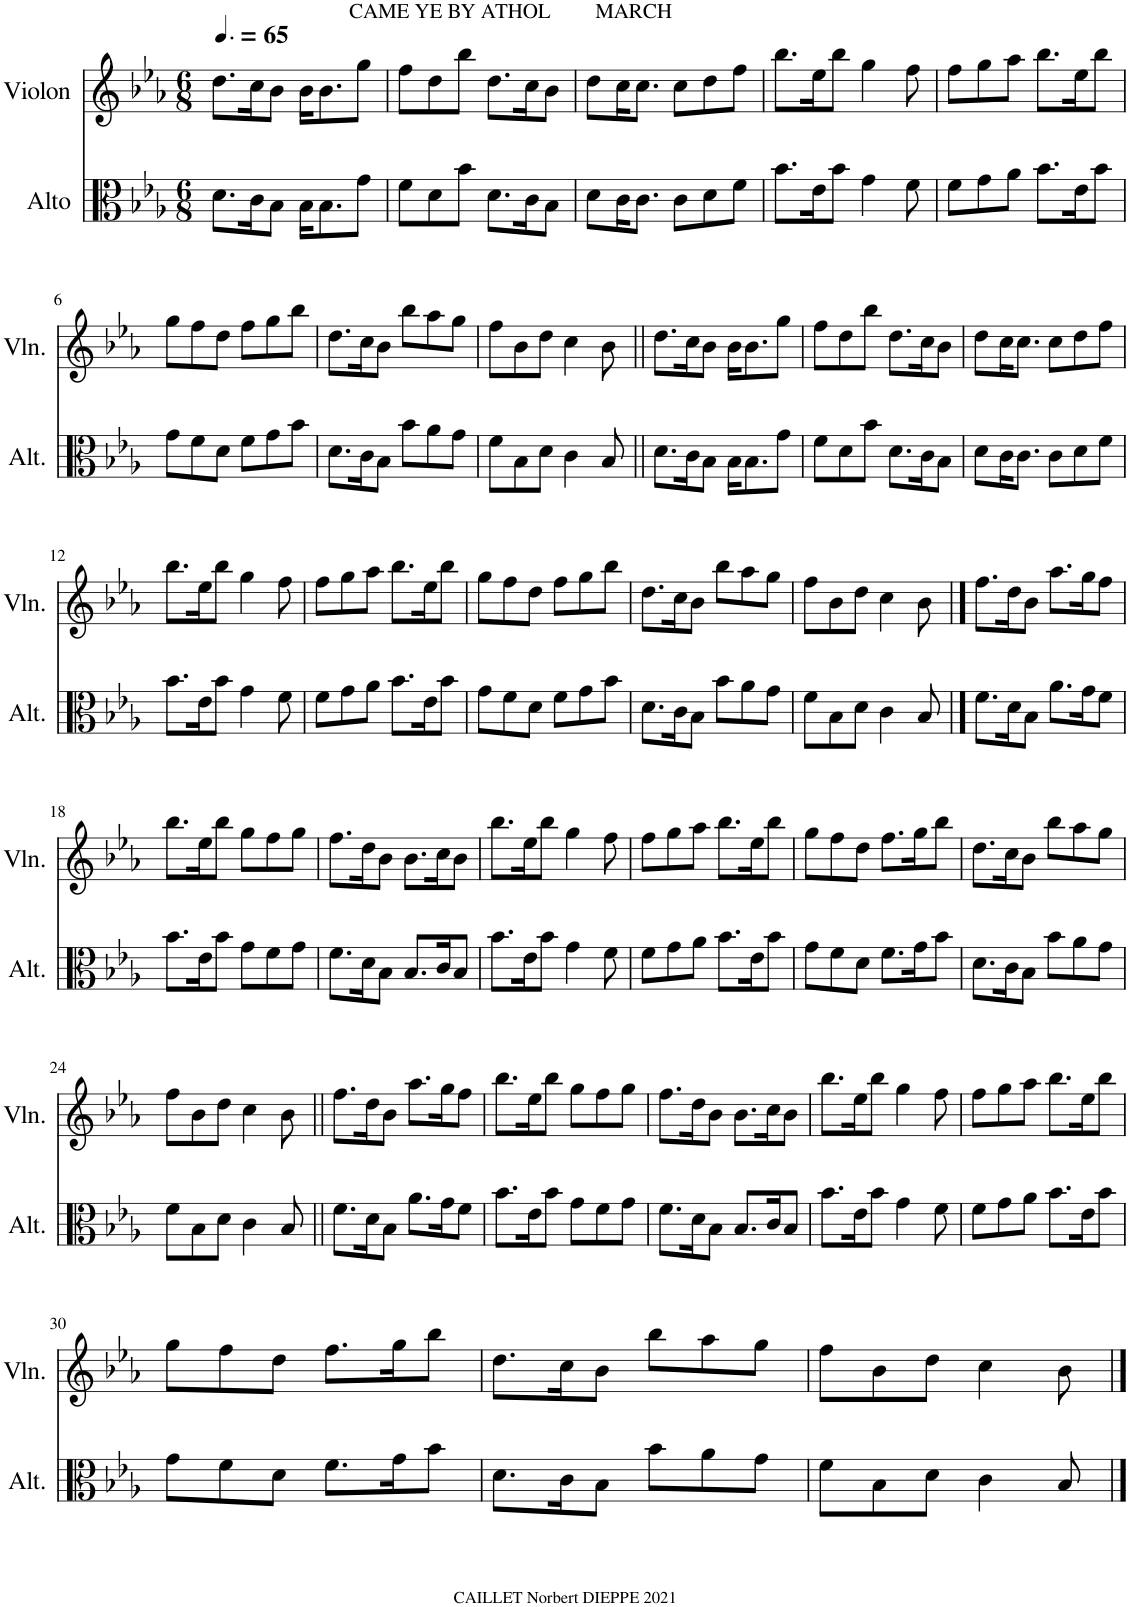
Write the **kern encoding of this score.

**kern	**kern
*part2	*part1
*staff2	*staff1
*I"Alto	*I"Violon
*I'Alt.	*I'Vln.
*clefC3	*clefG2
*k[b-e-a-]	*k[b-e-a-]
*M6/8	*M6/8
*MM98	*MM98
=1	=1
8.d\L	8.dd\L
16c\K	16cc\K
8B-\J	8b-\J
!	!LO:TX:a:t=CAME YE BY ATHOL
16B-\KL	16b-\KL
8.B-\	8.b-\
8g\J	8gg\J
=2	=2
8f\L	8ff\L
8d\	8dd\
8b-\J	8bb-\J
8.d\L	8.dd\L
16c\K	16cc\K
8B-\J	8b-\J
=3	=3
!	!LO:TX:a:t=MARCH
8d\L	8dd\L
16c\K	16cc\K
8.c\J	8.cc\J
8c\L	8cc\L
8d\	8dd\
8f\J	8ff\J
=4	=4
8.b-\L	8.bb-\L
16e-\K	16ee-\K
8b-\J	8bb-\J
4g\	4gg\
8f\	8ff\
=5	=5
8f\L	8ff\L
8g\	8gg\
8a-\J	8aa-\J
8.b-\L	8.bb-\L
16e-\K	16ee-\K
8b-\J	8bb-\J
!!LO:LB:g=z
=6	=6
8g\L	8gg\L
8f\	8ff\
8d\J	8dd\J
8f\L	8ff\L
8g\	8gg\
8b-\J	8bb-\J
=7	=7
8.d\L	8.dd\L
16c\K	16cc\K
8B-\J	8b-\J
8b-\L	8bb-\L
8a-\	8aa-\
8g\J	8gg\J
=8	=8
8f\L	8ff\L
8B-\	8b-\
8d\J	8dd\J
4c\	4cc\
8B-/	8b-\
=9||	=9||
8.d\L	8.dd\L
16c\K	16cc\K
8B-\J	8b-\J
16B-\KL	16b-\KL
8.B-\	8.b-\
8g\J	8gg\J
=10	=10
8f\L	8ff\L
8d\	8dd\
8b-\J	8bb-\J
8.d\L	8.dd\L
16c\K	16cc\K
8B-\J	8b-\J
=11	=11
8d\L	8dd\L
16c\K	16cc\K
8.c\J	8.cc\J
8c\L	8cc\L
8d\	8dd\
8f\J	8ff\J
!!LO:LB:g=z
=12	=12
8.b-\L	8.bb-\L
16e-\K	16ee-\K
8b-\J	8bb-\J
4g\	4gg\
8f\	8ff\
=13	=13
8f\L	8ff\L
8g\	8gg\
8a-\J	8aa-\J
8.b-\L	8.bb-\L
16e-\K	16ee-\K
8b-\J	8bb-\J
=14	=14
8g\L	8gg\L
8f\	8ff\
8d\J	8dd\J
8f\L	8ff\L
8g\	8gg\
8b-\J	8bb-\J
=15	=15
8.d\L	8.dd\L
16c\K	16cc\K
8B-\J	8b-\J
8b-\L	8bb-\L
8a-\	8aa-\
8g\J	8gg\J
=16	=16
8f\L	8ff\L
8B-\	8b-\
8d\J	8dd\J
4c\	4cc\
8B-/	8b-\
==17	==17
8.f\L	8.ff\L
16d\K	16dd\K
8B-\J	8b-\J
8.a-\L	8.aa-\L
16g\K	16gg\K
8f\J	8ff\J
!!LO:LB:g=z
=18	=18
8.b-\L	8.bb-\L
16e-\K	16ee-\K
8b-\J	8bb-\J
8g\L	8gg\L
8f\	8ff\
8g\J	8gg\J
=19	=19
8.f\L	8.ff\L
16d\K	16dd\K
8B-\J	8b-\J
8.B-/L	8.b-\L
16c/K	16cc\K
8B-/J	8b-\J
=20	=20
8.b-\L	8.bb-\L
16e-\K	16ee-\K
8b-\J	8bb-\J
4g\	4gg\
8f\	8ff\
=21	=21
8f\L	8ff\L
8g\	8gg\
8a-\J	8aa-\J
8.b-\L	8.bb-\L
16e-\K	16ee-\K
8b-\J	8bb-\J
=22	=22
8g\L	8gg\L
8f\	8ff\
8d\J	8dd\J
8.f\L	8.ff\L
16g\K	16gg\K
8b-\J	8bb-\J
=23	=23
8.d\L	8.dd\L
16c\K	16cc\K
8B-\J	8b-\J
8b-\L	8bb-\L
8a-\	8aa-\
8g\J	8gg\J
!!LO:LB:g=z
=24	=24
8f\L	8ff\L
8B-\	8b-\
8d\J	8dd\J
4c\	4cc\
8B-/	8b-\
=25||	=25||
8.f\L	8.ff\L
16d\K	16dd\K
8B-\J	8b-\J
8.a-\L	8.aa-\L
16g\K	16gg\K
8f\J	8ff\J
=26	=26
8.b-\L	8.bb-\L
16e-\K	16ee-\K
8b-\J	8bb-\J
8g\L	8gg\L
8f\	8ff\
8g\J	8gg\J
=27	=27
8.f\L	8.ff\L
16d\K	16dd\K
8B-\J	8b-\J
8.B-/L	8.b-\L
16c/K	16cc\K
8B-/J	8b-\J
=28	=28
8.b-\L	8.bb-\L
16e-\K	16ee-\K
8b-\J	8bb-\J
4g\	4gg\
8f\	8ff\
=29	=29
8f\L	8ff\L
8g\	8gg\
8a-\J	8aa-\J
8.b-\L	8.bb-\L
16e-\K	16ee-\K
8b-\J	8bb-\J
!!LO:LB:g=z
=30	=30
8g\L	8gg\L
8f\	8ff\
8d\J	8dd\J
8.f\L	8.ff\L
16g\K	16gg\K
8b-\J	8bb-\J
=31	=31
8.d\L	8.dd\L
16c\K	16cc\K
8B-\J	8b-\J
8b-\L	8bb-\L
8a-\	8aa-\
8g\J	8gg\J
=32	=32
8f\L	8ff\L
8B-\	8b-\
8d\J	8dd\J
4c\	4cc\
8B-/	8b-\
==	==
*-	*-
